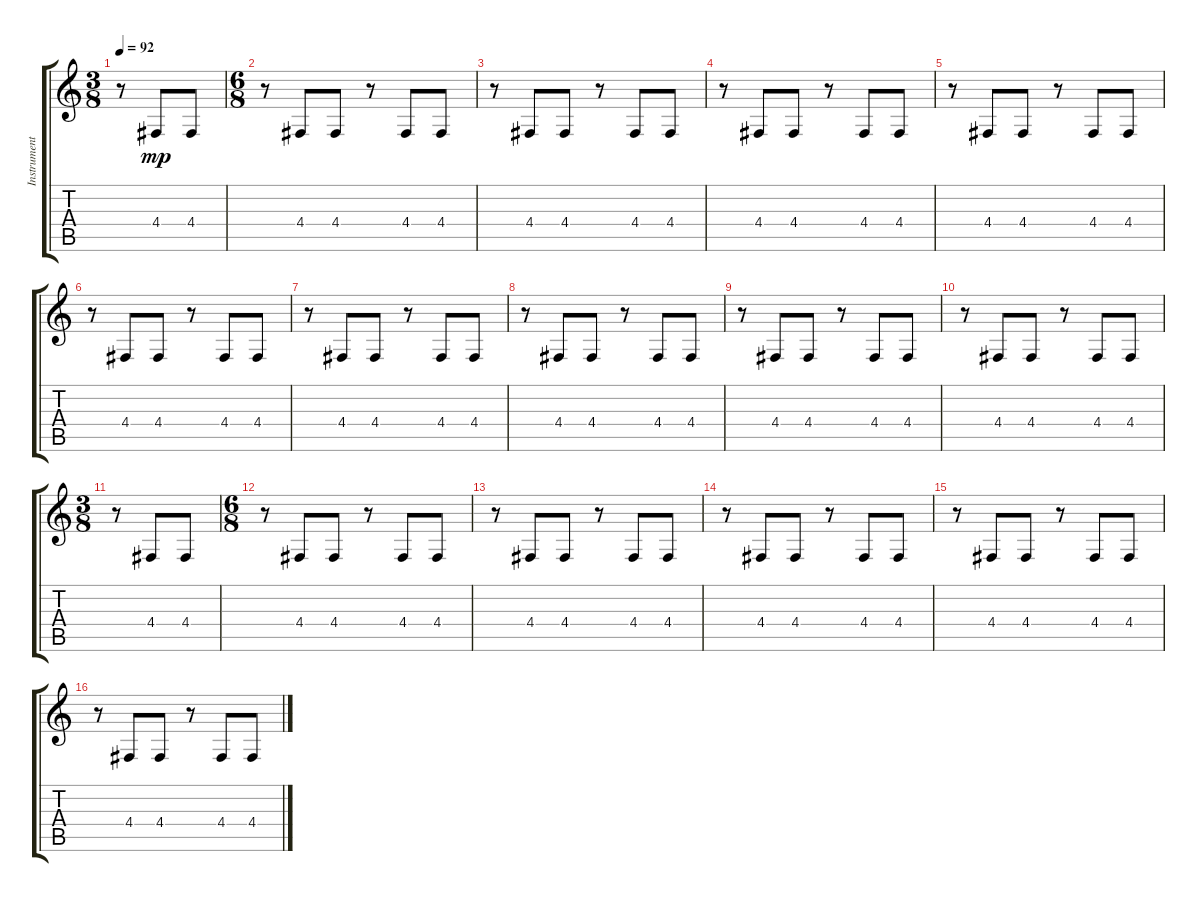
\track ("Instrument 2" "Instrument") {instrument acousticgrandpiano}
\staff {score tabs}
\tuning (E4 B3 G3 D3 A2 E2) {hide}
\ts (3 8)
\tempo 92
\clef g2
\ks c
r.8{dy mp} 4.4.8 4.4.8 |
\ts (6 8)
r.8 4.4.8 4.4.8 r.8 4.4.8 4.4.8 |
r.8 4.4.8 4.4.8 r.8 4.4.8 4.4.8 |
r.8 4.4.8 4.4.8 r.8 4.4.8 4.4.8 |
r.8 4.4.8 4.4.8 r.8 4.4.8 4.4.8 |
r.8 4.4.8 4.4.8 r.8 4.4.8 4.4.8 |
r.8 4.4.8 4.4.8 r.8 4.4.8 4.4.8 |
r.8 4.4.8 4.4.8 r.8 4.4.8 4.4.8 |
r.8 4.4.8 4.4.8 r.8 4.4.8 4.4.8 |
r.8 4.4.8 4.4.8 r.8 4.4.8 4.4.8 |
\ts (3 8)
r.8 4.4.8 4.4.8 |
\ts (6 8)
r.8 4.4.8 4.4.8 r.8 4.4.8 4.4.8 |
r.8 4.4.8 4.4.8 r.8 4.4.8 4.4.8 |
r.8 4.4.8 4.4.8 r.8 4.4.8 4.4.8 |
r.8 4.4.8 4.4.8 r.8 4.4.8 4.4.8 |
r.8 4.4.8 4.4.8 r.8 4.4.8 4.4.8
